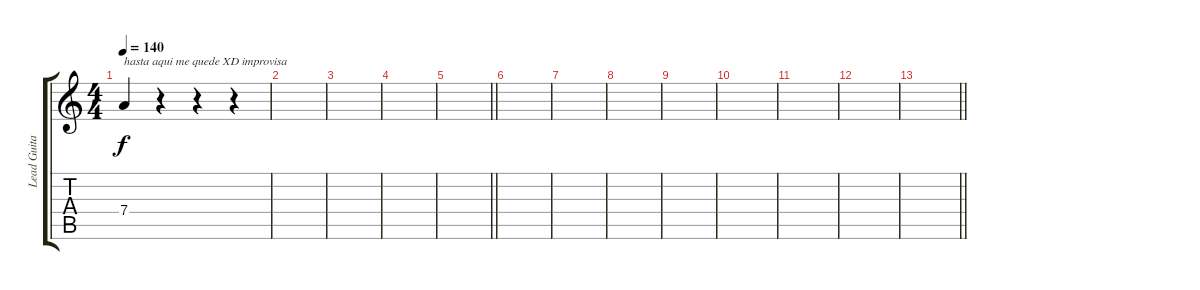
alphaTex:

\track ("Lead Guitar" "Lead Guita") {instrument overdrivenguitar}
\staff {score tabs}
\tuning (E4 B3 G3 D3 A2 E2) {hide}
\ts (4 4)
\tempo 140
\clef g2
\ks c
7.4{t}.4{txt "hasta aqui me quede XD improvisa" dy f} r.4 r.4 r.4 |
|
|
|
\barLineRight lightlight
|
|
|
|
|
|
|
|
\barLineRight lightlight
